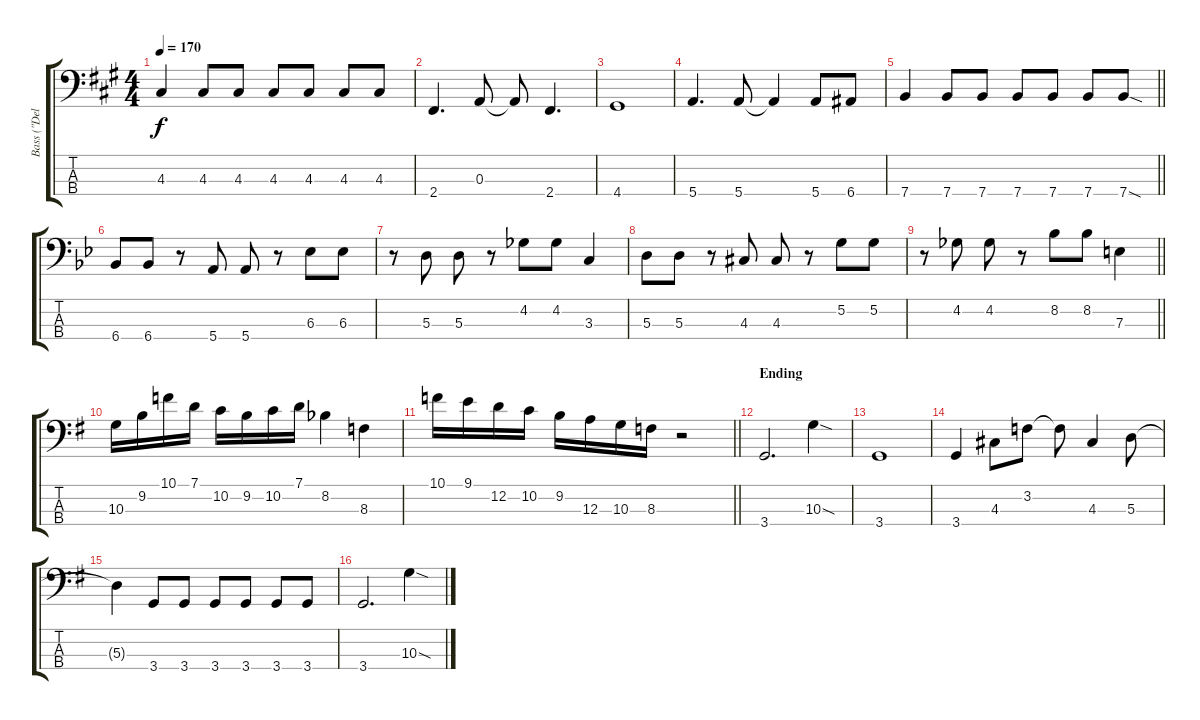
\track ("Bass (\"Della\")" "Bass (\"Del") {instrument electricbassfinger}
\staff {score tabs}
\tuning (G2 D2 A1 E1) {hide}
\ts (4 4)
\tempo 170
\clef f4
\ks a
4.3.4{dy f} 4.3.8 4.3.8 4.3.8 4.3.8 4.3.8 4.3.8 |
2.4.4{d} 0.3.8 0.3{t}.8 2.4.4{d} |
4.4.1 |
5.4.4{d} 5.4.8 5.4{t}.4 5.4.8 6.4.8 |
\barLineRight lightlight
7.4.4 7.4.8 7.4.8 7.4.8 7.4.8 7.4.8 7.4{sod}.8 |
\ks bb
6.4.8 6.4.8 r.8 5.4.8 5.4.8 r.8 6.3.8 6.3.8 |
r.8 5.3.8 5.3.8 r.8 4.2.8 4.2.8 3.3.4 |
5.3.8 5.3.8 r.8 4.3{acc #}.8 4.3{acc #}.8 r.8 5.2.8 5.2.8 |
\barLineRight lightlight
r.8 4.2.8 4.2.8 r.8 8.2.8 8.2.8 7.3.4 |
\ks g
10.3.16 9.2.16 10.1.16 7.1.16 10.2.16 9.2.16 10.2.16 7.1.16 8.2{acc b}.4 8.3.4 |
\barLineRight lightlight
10.1.16 9.1.16 12.2.16 10.2.16 9.2.16 12.3.16 10.3.16 8.3.16 r.2 |
\section ("" "Ending")
3.4.2{d} 10.3{sod}.4 |
3.4.1 |
3.4.4 4.3.8 3.2.8 3.2{t}.8 4.3.4 5.3.8 |
5.3{t}.4 3.4.8 3.4.8 3.4.8 3.4.8 3.4.8 3.4.8 |
3.4.2{d} 10.3{sod}.4
